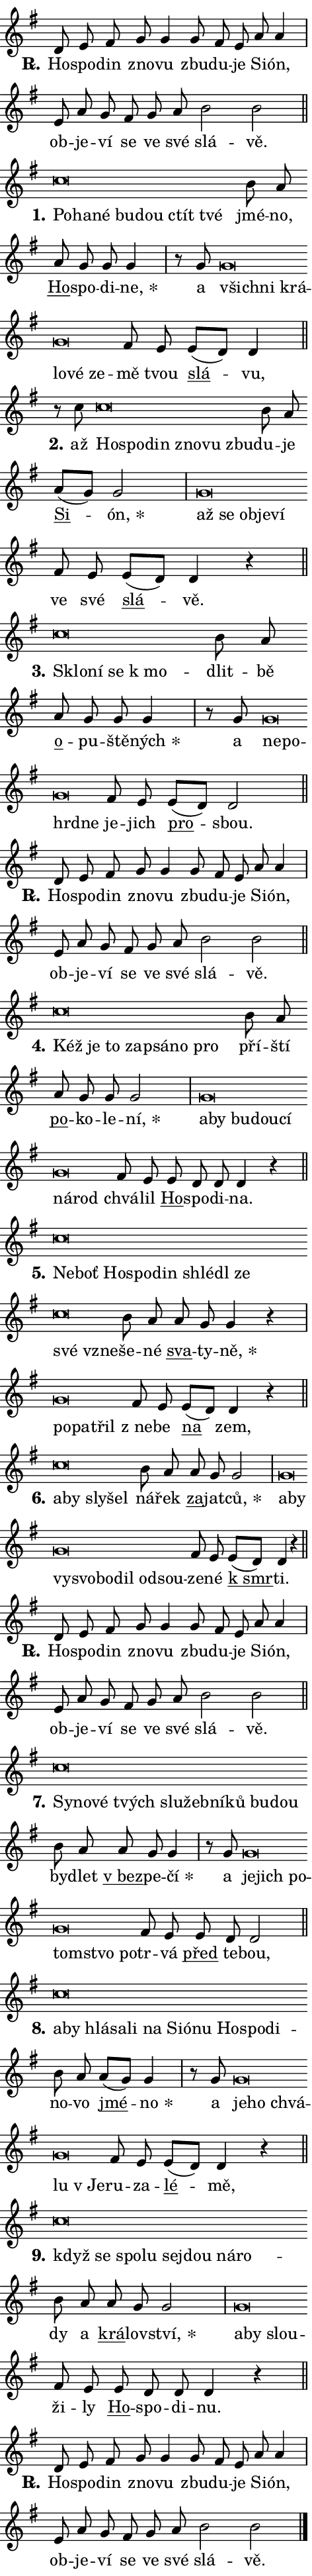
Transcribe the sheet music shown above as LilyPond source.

\version "2.24.0"
\header { tagline = "" }
\paper {
  indent = 0\cm
  top-margin = 0\cm
  right-margin = 0.13\cm % to fit lyric hyphens
  bottom-margin = 0\cm
  left-margin = 0\cm
  paper-width = 8\cm
  page-breaking = #ly:one-page-breaking
  system-system-spacing.basic-distance = #11
  score-system-spacing.basic-distance = #11
  ragged-last = ##f
}


%% Author: Thomas Morley
%% https://lists.gnu.org/archive/html/lilypond-user/2020-05/msg00002.html
#(define (line-position grob)
"Returns position of @var[grob} in current system:
   @code{'start}, if at first time-step
   @code{'end}, if at last time-step
   @code{'middle} otherwise
"
  (let* ((col (ly:item-get-column grob))
         (ln (ly:grob-object col 'left-neighbor))
         (rn (ly:grob-object col 'right-neighbor))
         (col-to-check-left (if (ly:grob? ln) ln col))
         (col-to-check-right (if (ly:grob? rn) rn col))
         (break-dir-left
           (and
             (ly:grob-property col-to-check-left 'non-musical #f)
             (ly:item-break-dir col-to-check-left)))
         (break-dir-right
           (and
             (ly:grob-property col-to-check-right 'non-musical #f)
             (ly:item-break-dir col-to-check-right))))
        (cond ((eqv? 1 break-dir-left) 'start)
              ((eqv? -1 break-dir-right) 'end)
              (else 'middle))))

#(define (tranparent-at-line-position vctor)
  (lambda (grob)
  "Relying on @code{line-position} select the relevant enry from @var{vctor}.
Used to determine transparency,"
    (case (line-position grob)
      ((end) (not (vector-ref vctor 0)))
      ((middle) (not (vector-ref vctor 1)))
      ((start) (not (vector-ref vctor 2))))))

noteHeadBreakVisibility =
#(define-music-function (break-visibility)(vector?)
"Makes @code{NoteHead}s transparent relying on @var{break-visibility}"
#{
  \override NoteHead.transparent =
    #(tranparent-at-line-position break-visibility)
#})

#(define delete-ledgers-for-transparent-note-heads
  (lambda (grob)
    "Reads whether a @code{NoteHead} is transparent.
If so this @code{NoteHead} is removed from @code{'note-heads} from
@var{grob}, which is supposed to be @code{LedgerLineSpanner}.
As a result ledgers are not printed for this @code{NoteHead}"
    (let* ((nhds-array (ly:grob-object grob 'note-heads))
           (nhds-list
             (if (ly:grob-array? nhds-array)
                 (ly:grob-array->list nhds-array)
                 '()))
           ;; Relies on the transparent-property being done before
           ;; Staff.LedgerLineSpanner.after-line-breaking is executed.
           ;; This is fragile ...
           (to-keep
             (remove
               (lambda (nhd)
                 (ly:grob-property nhd 'transparent #f))
               nhds-list)))
      ;; TODO find a better method to iterate over grob-arrays, similiar
      ;; to filter/remove etc for lists
      ;; For now rebuilt from scratch
      (set! (ly:grob-object grob 'note-heads)  '())
      (for-each
        (lambda (nhd)
          (ly:pointer-group-interface::add-grob grob 'note-heads nhd))
        to-keep))))

squashNotes = {
  \override NoteHead.X-extent = #'(-0.2 . 0.2)
  \override NoteHead.Y-extent = #'(-0.75 . 0)
  \override NoteHead.stencil =
    #(lambda (grob)
       (let ((pos (ly:grob-property grob 'staff-position)))
         (begin
           (if (< pos -7) (display "ERROR: Lower brevis then expected\n") (display ""))
           (if (<= pos -6) ly:text-interface::print ly:note-head::print))))
}
unSquashNotes = {
  \revert NoteHead.X-extent
  \revert NoteHead.Y-extent
  \revert NoteHead.stencil
}

hideNotes = \noteHeadBreakVisibility #begin-of-line-visible
unHideNotes = \noteHeadBreakVisibility #all-visible

% work-around for resetting accidentals
% https://lilypond.org/doc/v2.23/Documentation/notation/displaying-rhythms#unmetered-music
cadenzaMeasure = {
  \cadenzaOff
  \partial 1024 s1024
  \cadenzaOn
}

#(define-markup-command (accent layout props text) (markup?)
  "Underline accented syllable"
  (interpret-markup layout props
    #{\markup \override #'(offset . 4.3) \underline { #text }#}))

responsum = \markup \concat {
  "R" \hspace #-1.05 \path #0.1 #'((moveto 0 0.07) (lineto 0.9 0.8)) \hspace #0.05 "."
}

spaceSize = #0.6828661417322834 % exact space size for TeX Gyre Schola

\layout {
  \context {
    \Staff
    \remove "Time_signature_engraver"
    \override LedgerLineSpanner.after-line-breaking = #delete-ledgers-for-transparent-note-heads
  }
  \context {
    \Lyrics {
      \override LyricSpace.minimum-distance = \spaceSize
      \override LyricText.font-name = #"TeX Gyre Schola"
      \override LyricText.font-size = 1
      \override StanzaNumber.font-name = #"TeX Gyre Schola Bold"
      \override StanzaNumber.font-size = 1
    }
  }
  \context {
    \Score 
    \override NoteHead.text =
      #(lambda (grob) 
        (let ((pos (ly:grob-property grob 'staff-position)))
          #{\markup {
            \combine
              \halign #-0.55 \raise #(if (= pos -6) 0 0.5) \override #'(thickness . 2) \draw-line #'(3.2 . 0)
              \musicglyph "noteheads.sM1"
          }#}))
  }
}

% magnetic-lyrics.ily
%
%   written by
%     Jean Abou Samra <jean@abou-samra.fr>
%     Werner Lemberg <wl@gnu.org>
%
%   adapted by
%     Jiri Hon <jiri.hon@gmail.com>
%
% Version 2022-Apr-15

% https://www.mail-archive.com/lilypond-user@gnu.org/msg149350.html

#(define (Left_hyphen_pointer_engraver context)
   "Collect syllable-hyphen-syllable occurrences in lyrics and store
them in properties.  This engraver only looks to the left.  For
example, if the lyrics input is @code{foo -- bar}, it does the
following.

@itemize @bullet
@item
Set the @code{text} property of the @code{LyricHyphen} grob between
@q{foo} and @q{bar} to @code{foo}.

@item
Set the @code{left-hyphen} property of the @code{LyricText} grob with
text @q{foo} to the @code{LyricHyphen} grob between @q{foo} and
@q{bar}.
@end itemize

Use this auxiliary engraver in combination with the
@code{lyric-@/text::@/apply-@/magnetic-@/offset!} hook."
   (let ((hyphen #f)
         (text #f))
     (make-engraver
      (acknowledgers
       ((lyric-syllable-interface engraver grob source-engraver)
        (set! text grob)))
      (end-acknowledgers
       ((lyric-hyphen-interface engraver grob source-engraver)
        ;(when (not (grob::has-interface grob 'lyric-space-interface))
          (set! hyphen grob)));)
      ((stop-translation-timestep engraver)
       (when (and text hyphen)
         (ly:grob-set-object! text 'left-hyphen hyphen))
       (set! text #f)
       (set! hyphen #f)))))

#(define (lyric-text::apply-magnetic-offset! grob)
   "If the space between two syllables is less than the value in
property @code{LyricText@/.details@/.squash-threshold}, move the right
syllable to the left so that it gets concatenated with the left
syllable.

Use this function as a hook for
@code{LyricText@/.after-@/line-@/breaking} if the
@code{Left_@/hyphen_@/pointer_@/engraver} is active."
   (let ((hyphen (ly:grob-object grob 'left-hyphen #f)))
     (when hyphen
       (let ((left-text (ly:spanner-bound hyphen LEFT)))
         (when (grob::has-interface left-text 'lyric-syllable-interface)
           (let* ((common (ly:grob-common-refpoint grob left-text X))
                  (this-x-ext (ly:grob-extent grob common X))
                  (left-x-ext
                   (begin
                     ;; Trigger magnetism for left-text.
                     (ly:grob-property left-text 'after-line-breaking)
                     (ly:grob-extent left-text common X)))
                  ;; `delta` is the gap width between two syllables.
                  (delta (- (interval-start this-x-ext)
                            (interval-end left-x-ext)))
                  (details (ly:grob-property grob 'details))
                  (threshold (assoc-get 'squash-threshold details 0.2)))
             (when (< delta threshold)
               (let* (;; We have to manipulate the input text so that
                      ;; ligatures crossing syllable boundaries are not
                      ;; disabled.  For languages based on the Latin
                      ;; script this is essentially a beautification.
                      ;; However, for non-Western scripts it can be a
                      ;; necessity.
                      (lt (ly:grob-property left-text 'text))
                      (rt (ly:grob-property grob 'text))
                      (is-space (grob::has-interface hyphen 'lyric-space-interface))
                      (space (if is-space " " ""))
                      (extra-delta (if is-space spaceSize 0))
                      ;; Append new syllable.
                      (ltrt-space (if (and (string? lt) (string? rt))
                                (string-append lt space rt)
                                (make-concat-markup (list lt space rt))))
                      ;; Right-align `ltrt` to the right side.
                      (ltrt-space-markup (grob-interpret-markup
                               grob
                               (make-translate-markup
                                (cons (interval-length this-x-ext) 0)
                                (make-right-align-markup ltrt-space)))))
                 (begin
                   ;; Don't print `left-text`.
                   (ly:grob-set-property! left-text 'stencil #f)
                   ;; Set text and stencil (which holds all collected
                   ;; syllables so far) and shift it to the left.
                   (ly:grob-set-property! grob 'text ltrt-space)
                   (ly:grob-set-property! grob 'stencil ltrt-space-markup)
                   (ly:grob-translate-axis! grob (- (- delta extra-delta)) X))))))))))


#(define (lyric-hyphen::displace-bounds-first grob)
   ;; Make very sure this callback isn't triggered too early.
   (let ((left (ly:spanner-bound grob LEFT))
         (right (ly:spanner-bound grob RIGHT)))
     (ly:grob-property left 'after-line-breaking)
     (ly:grob-property right 'after-line-breaking)
     (ly:lyric-hyphen::print grob)))

squashThreshold = #0.4

\layout {
  \context {
    \Lyrics
    \consists #Left_hyphen_pointer_engraver
    \override LyricText.after-line-breaking =
      #lyric-text::apply-magnetic-offset!
    \override LyricHyphen.stencil = #lyric-hyphen::displace-bounds-first
    \override LyricText.details.squash-threshold = \squashThreshold
    \override LyricHyphen.minimum-distance = 0
    \override LyricHyphen.minimum-length = \squashThreshold
  }
}

squashText = \override LyricText.details.squash-threshold = 9999
unSquashText = \override LyricText.details.squash-threshold = \squashThreshold

leftText = \override LyricText.self-alignment-X = #LEFT
unLeftText = \revert LyricText.self-alignment-X

starOffset = #(lambda (grob) 
                (let ((x_offset (ly:self-alignment-interface::aligned-on-x-parent grob)))
                  (if (= x_offset 0) 0 (+ x_offset 1.2))))

star = #(define-music-function (syllable)(string?)
"Append star separator at the end of a syllable"
#{
  \once \override LyricText.X-offset = #starOffset
  \lyricmode { \markup {
    #syllable
    \override #'((font-name . "TeX Gyre Schola Bold")) \hspace #0.2 \lower #0.65 \larger "*"
  } }
#})

starAccent = #(define-music-function (syllable)(string?)
"Append star separator at the end of a syllable and make accent"
#{
  \once \override LyricText.X-offset = #starOffset
  \lyricmode { \markup {
    \accent #syllable
    \override #'((font-name . "TeX Gyre Schola Bold")) \hspace #0.2 \lower #0.65 \larger "*"
  } }
#})

breath = #(define-music-function (syllable)(string?)
"Append breathing indicator at the end of a syllable"
#{
  \lyricmode { \markup { #syllable "+" } }
#})

optionalBreath = #(define-music-function (syllable)(string?)
"Append optional breathing indicator at the end of a syllable"
#{
  \lyricmode { \markup { #syllable "(+)" } }
#})


\score {
    <<
        \new Voice = "melody" { \cadenzaOn \key g \major \relative { d'8 e fis g g4 \bar "" g8 fis e a a4 \cadenzaMeasure \bar "|" e8 a g fis g a b2 b2 \cadenzaMeasure \bar "||" \break } }
        \new Lyrics \lyricsto "melody" { \lyricmode { \set stanza = \responsum
Ho -- spo -- din zno -- vu zbu -- du -- je Si -- ón, ob -- je -- ví se ve své slá -- vě. } }
    >>
    \layout {}
}

\score {
    <<
        \new Voice = "melody" { \cadenzaOn \key g \major \relative { \squashNotes c''\breve*1/16 \hideNotes \breve*1/16 \bar "" \breve*1/16 \bar "" \breve*1/16 \bar "" \breve*1/16 \bar "" \breve*1/16 \breve*1/16 \bar "" \unHideNotes \unSquashNotes b8 a \bar "" a g g g4 \cadenzaMeasure \bar "|" r8 g8 \squashNotes g\breve*1/16 \hideNotes \breve*1/16 \bar "" \breve*1/16 \bar "" \breve*1/16 \bar "" \breve*1/16 \breve*1/16 \bar "" \unHideNotes \unSquashNotes fis8 e \bar "" e[( d)] d4 \cadenzaMeasure \bar "||" \break } }
        \new Lyrics \lyricsto "melody" { \lyricmode { \set stanza = "1."
\leftText Po -- \squashText ha -- né bu -- dou ctít tvé \unLeftText \unSquashText jmé -- no, \markup \accent Ho -- spo -- di -- \star ne, a \leftText všich -- \squashText ni krá -- lo -- vé ze -- \unLeftText \unSquashText mě tvou \markup \accent slá -- vu, } }
    >>
    \layout {}
}

\score {
    <<
        \new Voice = "melody" { \cadenzaOn \key g \major \relative { r8 c''8 \squashNotes c\breve*1/16 \hideNotes \breve*1/16 \bar "" \breve*1/16 \bar "" \breve*1/16 \bar "" \breve*1/16 \breve*1/16 \bar "" \unHideNotes \unSquashNotes b8 a \bar "" a[( g)] g2 \cadenzaMeasure \bar "|" \squashNotes g\breve*1/16 \hideNotes \breve*1/16 \bar "" \breve*1/16 \bar "" \breve*1/16 \breve*1/16 \bar "" \unHideNotes \unSquashNotes fis8 e \bar "" e[( d)] d4 r \cadenzaMeasure \bar "||" \break } }
        \new Lyrics \lyricsto "melody" { \lyricmode { \set stanza = "2."
až \leftText Ho -- \squashText spo -- din zno -- vu zbu -- \unLeftText \unSquashText du -- je \markup \accent Si -- \star ón, \leftText až \squashText se ob -- je -- ví \unLeftText \unSquashText ve své \markup \accent slá -- vě. } }
    >>
    \layout {}
}

\score {
    <<
        \new Voice = "melody" { \cadenzaOn \key g \major \relative { \squashNotes c''\breve*1/16 \hideNotes \breve*1/16 \bar "" \breve*1/16 \breve*1/16 \bar "" \unHideNotes \unSquashNotes b8 a \bar "" a g g g4 \cadenzaMeasure \bar "|" r8 g8 \squashNotes g\breve*1/16 \hideNotes \breve*1/16 \bar "" \breve*1/16 \breve*1/16 \bar "" \unHideNotes \unSquashNotes fis8 e \bar "" e[( d)] d2 \cadenzaMeasure \bar "||" \break } }
        \new Lyrics \lyricsto "melody" { \lyricmode { \set stanza = "3."
\leftText Sklo -- \squashText ní se "k mo" -- \unLeftText \unSquashText dlit -- bě \markup \accent o -- pu -- ště -- \star ných a \leftText ne -- \squashText po -- hrd -- ne \unLeftText \unSquashText je -- jich \markup \accent pro -- sbou. } }
    >>
    \layout {}
}

\score {
    <<
        \new Voice = "melody" { \cadenzaOn \key g \major \relative { d'8 e fis g g4 \bar "" g8 fis e a a4 \cadenzaMeasure \bar "|" e8 a g fis g a b2 b2 \cadenzaMeasure \bar "||" \break } }
        \new Lyrics \lyricsto "melody" { \lyricmode { \set stanza = \responsum
Ho -- spo -- din zno -- vu zbu -- du -- je Si -- ón, ob -- je -- ví se ve své slá -- vě. } }
    >>
    \layout {}
}

\score {
    <<
        \new Voice = "melody" { \cadenzaOn \key g \major \relative { \squashNotes c''\breve*1/16 \hideNotes \breve*1/16 \bar "" \breve*1/16 \bar "" \breve*1/16 \bar "" \breve*1/16 \bar "" \breve*1/16 \breve*1/16 \bar "" \unHideNotes \unSquashNotes b8 a \bar "" a g g g2 \cadenzaMeasure \bar "|" \squashNotes g\breve*1/16 \hideNotes \breve*1/16 \bar "" \breve*1/16 \bar "" \breve*1/16 \bar "" \breve*1/16 \bar "" \breve*1/16 \breve*1/16 \bar "" \unHideNotes \unSquashNotes fis8 e \bar "" e d d d4 r \cadenzaMeasure \bar "||" \break } }
        \new Lyrics \lyricsto "melody" { \lyricmode { \set stanza = "4."
\leftText Kéž \squashText je to za -- psá -- no pro \unLeftText \unSquashText pří -- ští \markup \accent po -- ko -- le -- \star ní, \leftText a -- \squashText by bu -- dou -- cí ná -- rod \unLeftText \unSquashText chvá -- lil \markup \accent Ho -- spo -- di -- na. } }
    >>
    \layout {}
}

\score {
    <<
        \new Voice = "melody" { \cadenzaOn \key g \major \relative { \squashNotes c''\breve*1/16 \hideNotes \breve*1/16 \bar "" \breve*1/16 \bar "" \breve*1/16 \bar "" \breve*1/16 \bar "" \breve*1/16 \bar "" \breve*1/16 \bar "" \breve*1/16 \bar "" \breve*1/16 \breve*1/16 \bar "" \unHideNotes \unSquashNotes b8 a \bar "" a g g4 r \cadenzaMeasure \bar "|" \squashNotes g\breve*1/16 \hideNotes \breve*1/16 \breve*1/16 \bar "" \unHideNotes \unSquashNotes fis8 e \bar "" e[( d)] d4 r \cadenzaMeasure \bar "||" \break } }
        \new Lyrics \lyricsto "melody" { \lyricmode { \set stanza = "5."
\leftText Ne -- \squashText boť Ho -- spo -- din shlé -- dl ze své vzne -- \unLeftText \unSquashText še -- né \markup \accent sva -- ty -- \star ně, \leftText po -- \squashText pa -- třil \unLeftText \unSquashText "z ne" -- be \markup \accent na zem, } }
    >>
    \layout {}
}

\score {
    <<
        \new Voice = "melody" { \cadenzaOn \key g \major \relative { \squashNotes c''\breve*1/16 \hideNotes \breve*1/16 \bar "" \breve*1/16 \breve*1/16 \bar "" \unHideNotes \unSquashNotes b8 a \bar "" a g g2 \cadenzaMeasure \bar "|" \squashNotes g\breve*1/16 \hideNotes \breve*1/16 \bar "" \breve*1/16 \bar "" \breve*1/16 \bar "" \breve*1/16 \bar "" \breve*1/16 \bar "" \breve*1/16 \breve*1/16 \bar "" \unHideNotes \unSquashNotes fis8 e \bar "" e[( d)] d4 r \cadenzaMeasure \bar "||" \break } }
        \new Lyrics \lyricsto "melody" { \lyricmode { \set stanza = "6."
\leftText a -- \squashText by sly -- šel \unLeftText \unSquashText ná -- řek \markup \accent za -- jat -- \star ců, \leftText a -- \squashText by vy -- svo -- bo -- dil od -- sou -- \unLeftText \unSquashText ze -- né \markup \accent "k smr" -- ti. } }
    >>
    \layout {}
}

\score {
    <<
        \new Voice = "melody" { \cadenzaOn \key g \major \relative { d'8 e fis g g4 \bar "" g8 fis e a a4 \cadenzaMeasure \bar "|" e8 a g fis g a b2 b2 \cadenzaMeasure \bar "||" \break } }
        \new Lyrics \lyricsto "melody" { \lyricmode { \set stanza = \responsum
Ho -- spo -- din zno -- vu zbu -- du -- je Si -- ón, ob -- je -- ví se ve své slá -- vě. } }
    >>
    \layout {}
}

\score {
    <<
        \new Voice = "melody" { \cadenzaOn \key g \major \relative { \squashNotes c''\breve*1/16 \hideNotes \breve*1/16 \bar "" \breve*1/16 \bar "" \breve*1/16 \bar "" \breve*1/16 \bar "" \breve*1/16 \bar "" \breve*1/16 \bar "" \breve*1/16 \bar "" \breve*1/16 \breve*1/16 \bar "" \unHideNotes \unSquashNotes b8 a \bar "" a g g4 \cadenzaMeasure \bar "|" r8 g8 \squashNotes g\breve*1/16 \hideNotes \breve*1/16 \bar "" \breve*1/16 \bar "" \breve*1/16 \bar "" \breve*1/16 \breve*1/16 \bar "" \unHideNotes \unSquashNotes fis8 e \bar "" e d d2 \cadenzaMeasure \bar "||" \break } }
        \new Lyrics \lyricsto "melody" { \lyricmode { \set stanza = "7."
\leftText Sy -- \squashText no -- vé tvých slu -- žeb -- ní -- ků bu -- dou \unLeftText \unSquashText by -- dlet \markup \accent "v bez" -- pe -- \star čí a \leftText je -- \squashText jich po -- tom -- stvo po -- \unLeftText \unSquashText tr -- vá \markup \accent před te -- bou, } }
    >>
    \layout {}
}

\score {
    <<
        \new Voice = "melody" { \cadenzaOn \key g \major \relative { \squashNotes c''\breve*1/16 \hideNotes \breve*1/16 \bar "" \breve*1/16 \bar "" \breve*1/16 \bar "" \breve*1/16 \bar "" \breve*1/16 \bar "" \breve*1/16 \bar "" \breve*1/16 \bar "" \breve*1/16 \bar "" \breve*1/16 \bar "" \breve*1/16 \breve*1/16 \bar "" \unHideNotes \unSquashNotes b8 a \bar "" a[( g)] g4 \cadenzaMeasure \bar "|" r8 g8 \squashNotes g\breve*1/16 \hideNotes \breve*1/16 \bar "" \breve*1/16 \bar "" \breve*1/16 \breve*1/16 \bar "" \unHideNotes \unSquashNotes fis8 e \bar "" e[( d)] d4 r \cadenzaMeasure \bar "||" \break } }
        \new Lyrics \lyricsto "melody" { \lyricmode { \set stanza = "8."
\leftText a -- \squashText by hlá -- sa -- li na Si -- ó -- nu Ho -- spo -- di -- \unLeftText \unSquashText no -- vo \markup \accent jmé -- \star no a \leftText je -- \squashText ho chvá -- lu "v Je" -- \unLeftText \unSquashText ru -- za -- \markup \accent lé -- mě, } }
    >>
    \layout {}
}

\score {
    <<
        \new Voice = "melody" { \cadenzaOn \key g \major \relative { \squashNotes c''\breve*1/16 \hideNotes \breve*1/16 \bar "" \breve*1/16 \bar "" \breve*1/16 \bar "" \breve*1/16 \bar "" \breve*1/16 \bar "" \breve*1/16 \breve*1/16 \bar "" \unHideNotes \unSquashNotes b8 a \bar "" a g g2 \cadenzaMeasure \bar "|" \squashNotes g\breve*1/16 \hideNotes \breve*1/16 \breve*1/16 \bar "" \unHideNotes \unSquashNotes fis8 e \bar "" e d d d4 r \cadenzaMeasure \bar "||" \break } }
        \new Lyrics \lyricsto "melody" { \lyricmode { \set stanza = "9."
\leftText když \squashText se spo -- lu sej -- dou ná -- ro -- \unLeftText \unSquashText dy a \markup \accent krá -- lov -- \star ství, \leftText a -- \squashText by slou -- \unLeftText \unSquashText ži -- ly \markup \accent Ho -- spo -- di -- nu. } }
    >>
    \layout {}
}

\score {
    <<
        \new Voice = "melody" { \cadenzaOn \key g \major \relative { d'8 e fis g g4 \bar "" g8 fis e a a4 \cadenzaMeasure \bar "|" e8 a g fis g a b2 b2 \cadenzaMeasure \bar "||" \break } \bar "|." }
        \new Lyrics \lyricsto "melody" { \lyricmode { \set stanza = \responsum
Ho -- spo -- din zno -- vu zbu -- du -- je Si -- ón, ob -- je -- ví se ve své slá -- vě. } }
    >>
    \layout {}
}
